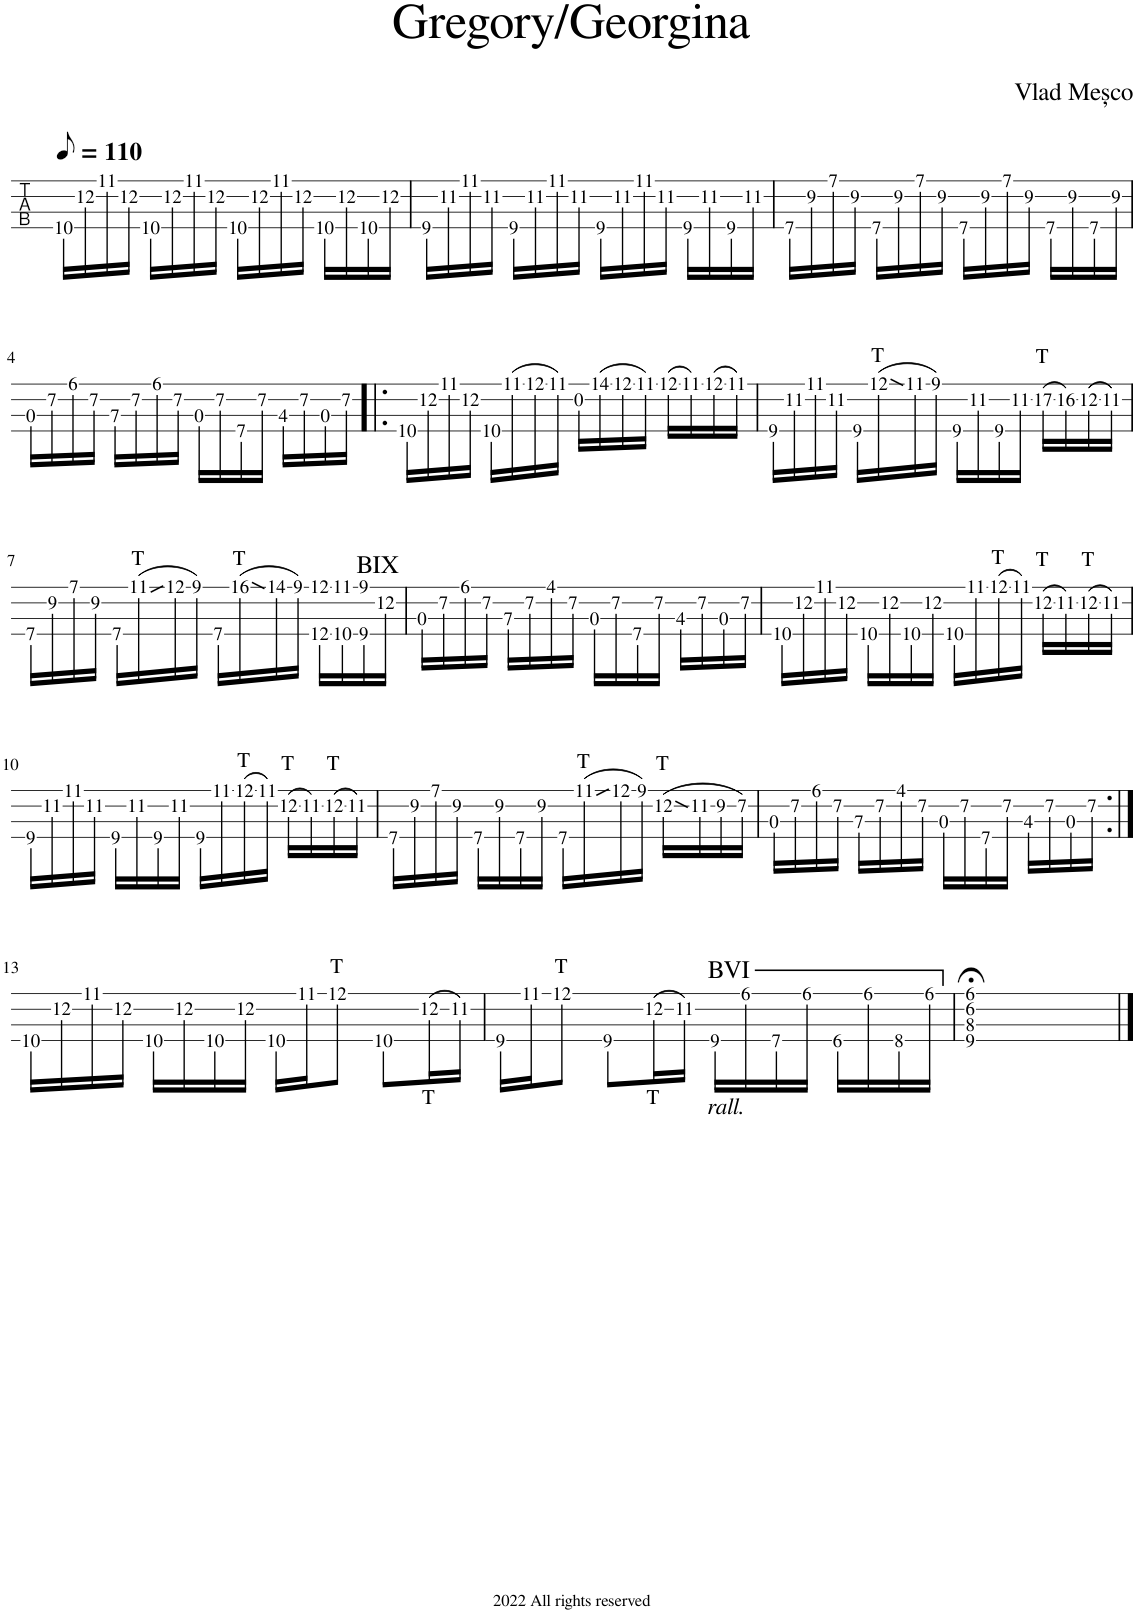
**kern
*part1
*staff1
*I"Bass Guitar
*I'B. Guit.
*stria4
*
*Trd7c12
*k[f#]
*M4/4
*MM55
=1
16D\LL
16d\
16f#\
16d\JJ
16D\LL
16d\
16f#\
16d\JJ
16D\LL
16d\
16f#\
16d\JJ
16D\LL
16d\
16D\
16d\JJ
=2
16C#\LL
16c#\
16f#\
16c#\JJ
16C#\LL
16c#\
16f#\
16c#\JJ
16C#\LL
16c#\
16f#\
16c#\JJ
16C#\LL
16c#\
16C#\
16c#\JJ
=3
16BB\LL
16B\
16d\
16B\JJ
16BB\LL
16B\
16d\
16B\JJ
16BB\LL
16B\
16d\
16B\JJ
16BB\LL
16B\
16BB\
16B\JJ
!!LO:LB:g=z
=4
16AA\LL
16A\
16c#\
16A\JJ
16E\LL
16A\
16c#\
16A\JJ
16AA\LL
16A\
16BB\
16A\JJ
16C#\LL
16A\
16AA\
16A\JJ
=5!|:
16D\LL
16d\
16f#\
16d\JJ
16D\LL
(16f#\
16g\
16f#\JJ)
16D\LL
(16a\
16g\
16f#\JJ)
(16g\LL
16f#\)
(16g\
16f#\JJ)
=6
16C#\LL
16c#\
16f#\
16c#\JJ
16C#\LL
!LO:TX:a:t=T
(>16g\
16f#\
16e\JJ)
16C#\LL
16c#\
16C#\
16c#\JJ
!LO:TX:a:t=T
(16g\LL
16f#\)
(16d\
16c#\JJ)
!!LO:LB:g=z
=7
16BB\LL
16B\
16d\
16B\JJ
16BB\LL
!LO:TX:a:t=T
(16f#\
16g\
16e\JJ)
16BB\LL
!LO:TX:a:t=T
(16b\
16a\
16e\JJ)
16E\ 16g\LL
16D\ 16f#\
!LO:TX:a:t=BIX
16C#\ 16e\
16d\JJ
=8
16AA\LL
16A\
16c#\
16A\JJ
16E\LL
16A\
16B\
16A\JJ
16AA\LL
16A\
16BB\
16A\JJ
16C#\LL
16A\
16AA\
16A\JJ
=9
16D\LL
16d\
16f#\
16d\JJ
16D\LL
16d\
16D\
16d\JJ
16D\LL
16f#\
!LO:TX:a:t=T
(16g\
16f#\JJ)
!LO:TX:a:t=T
(16d\LL
16c#\)
!LO:TX:a:t=T
(16d\
16c#\JJ)
!!LO:LB:g=z
=10
16C#\LL
16c#\
16f#\
16c#\JJ
16C#\LL
16c#\
16C#\
16c#\JJ
16C#\LL
16f#\
!LO:TX:a:t=T
(16g\
16f#\JJ)
!LO:TX:a:t=T
(16d\LL
16c#\)
!LO:TX:a:t=T
(16d\
16c#\JJ)
=11
16BB\LL
16B\
16d\
16B\JJ
16BB\LL
16B\
16BB\
16B\JJ
16BB\LL
!LO:TX:a:t=T
(16f#\
16g\
16e\JJ)
!LO:TX:a:t=T
(16d\LL
16c#\
16B\
16A\JJ)
=12
16AA\LL
16A\
16c#\
16A\JJ
16E\LL
16A\
16B\
16A\JJ
16AA\LL
16A\
16BB\
16A\JJ
16C#\LL
16A\
16AA\
16A\JJ
!!LO:LB:g=z
=13:|!
16D\LL
16d\
16f#\
16d\JJ
16D\LL
16d\
16D\
16d\JJ
16D\LL
16f#\J
!LO:TX:a:t=T
8g\J
8D\L
!LO:TX:b:t=T
(16d\L
16c#\JJ)
=14
16C#\LL
16f#\J
!LO:TX:a:t=T
8g\J
8C#\L
!LO:TX:b:t=T
(16d\L
16d-\JJ)
!LO:TX:b:i:t=rall.
!LO:TX:a:t=BVI
16C#\LL
16c#\
16BB\
16c#\JJ
16BB-\LL
16c#\
16C\
16c#\JJ
=15
1C#;< 1F;< 1G#;< 1c#;<
==
*-
